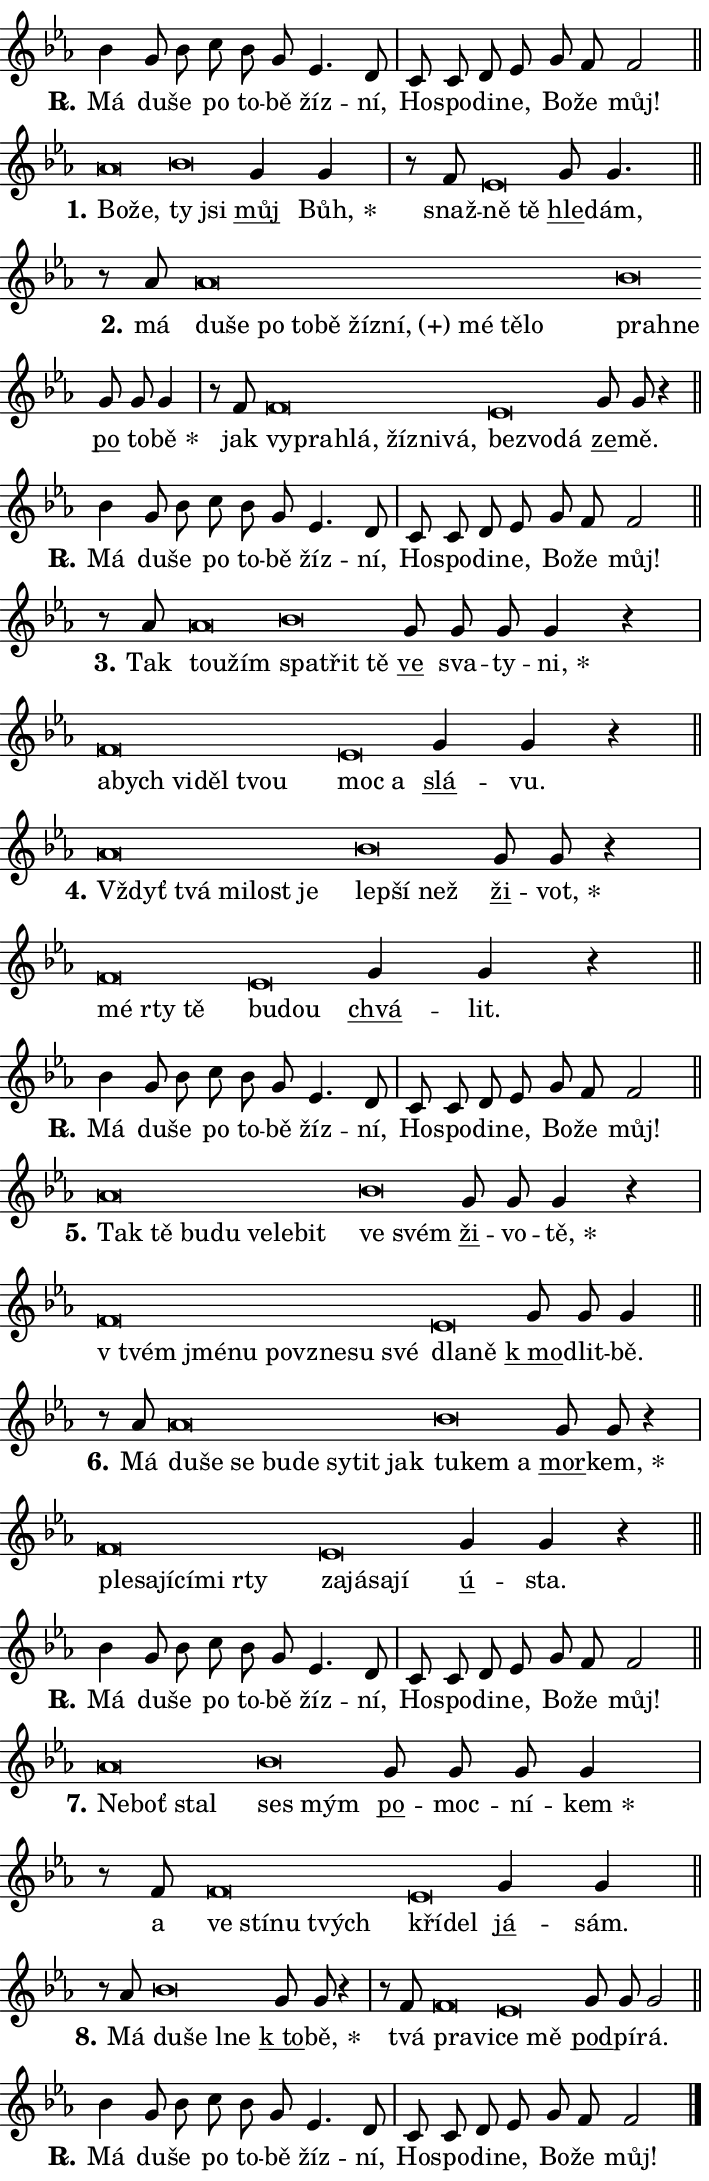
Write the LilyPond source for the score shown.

\version "2.24.0"
\header { tagline = "" }
\paper {
  indent = 0\cm
  top-margin = 0\cm
  right-margin = 0.13\cm % to fit lyric hyphens
  bottom-margin = 0\cm
  left-margin = 0\cm
  paper-width = 12\cm
  page-breaking = #ly:one-page-breaking
  system-system-spacing.basic-distance = #11
  score-system-spacing.basic-distance = #11
  ragged-last = ##f
}


%% Author: Thomas Morley
%% https://lists.gnu.org/archive/html/lilypond-user/2020-05/msg00002.html
#(define (line-position grob)
"Returns position of @var[grob} in current system:
   @code{'start}, if at first time-step
   @code{'end}, if at last time-step
   @code{'middle} otherwise
"
  (let* ((col (ly:item-get-column grob))
         (ln (ly:grob-object col 'left-neighbor))
         (rn (ly:grob-object col 'right-neighbor))
         (col-to-check-left (if (ly:grob? ln) ln col))
         (col-to-check-right (if (ly:grob? rn) rn col))
         (break-dir-left
           (and
             (ly:grob-property col-to-check-left 'non-musical #f)
             (ly:item-break-dir col-to-check-left)))
         (break-dir-right
           (and
             (ly:grob-property col-to-check-right 'non-musical #f)
             (ly:item-break-dir col-to-check-right))))
        (cond ((eqv? 1 break-dir-left) 'start)
              ((eqv? -1 break-dir-right) 'end)
              (else 'middle))))

#(define (tranparent-at-line-position vctor)
  (lambda (grob)
  "Relying on @code{line-position} select the relevant enry from @var{vctor}.
Used to determine transparency,"
    (case (line-position grob)
      ((end) (not (vector-ref vctor 0)))
      ((middle) (not (vector-ref vctor 1)))
      ((start) (not (vector-ref vctor 2))))))

noteHeadBreakVisibility =
#(define-music-function (break-visibility)(vector?)
"Makes @code{NoteHead}s transparent relying on @var{break-visibility}"
#{
  \override NoteHead.transparent =
    #(tranparent-at-line-position break-visibility)
#})

#(define delete-ledgers-for-transparent-note-heads
  (lambda (grob)
    "Reads whether a @code{NoteHead} is transparent.
If so this @code{NoteHead} is removed from @code{'note-heads} from
@var{grob}, which is supposed to be @code{LedgerLineSpanner}.
As a result ledgers are not printed for this @code{NoteHead}"
    (let* ((nhds-array (ly:grob-object grob 'note-heads))
           (nhds-list
             (if (ly:grob-array? nhds-array)
                 (ly:grob-array->list nhds-array)
                 '()))
           ;; Relies on the transparent-property being done before
           ;; Staff.LedgerLineSpanner.after-line-breaking is executed.
           ;; This is fragile ...
           (to-keep
             (remove
               (lambda (nhd)
                 (ly:grob-property nhd 'transparent #f))
               nhds-list)))
      ;; TODO find a better method to iterate over grob-arrays, similiar
      ;; to filter/remove etc for lists
      ;; For now rebuilt from scratch
      (set! (ly:grob-object grob 'note-heads)  '())
      (for-each
        (lambda (nhd)
          (ly:pointer-group-interface::add-grob grob 'note-heads nhd))
        to-keep))))

squashNotes = {
  \override NoteHead.X-extent = #'(-0.2 . 0.2)
  \override NoteHead.Y-extent = #'(-0.75 . 0)
  \override NoteHead.stencil =
    #(lambda (grob)
       (let ((pos (ly:grob-property grob 'staff-position)))
         (begin
           (if (< pos -7) (display "ERROR: Lower brevis then expected\n") (display ""))
           (if (<= pos -6) ly:text-interface::print ly:note-head::print))))
}
unSquashNotes = {
  \revert NoteHead.X-extent
  \revert NoteHead.Y-extent
  \revert NoteHead.stencil
}

hideNotes = \noteHeadBreakVisibility #begin-of-line-visible
unHideNotes = \noteHeadBreakVisibility #all-visible

% work-around for resetting accidentals
% https://lilypond.org/doc/v2.23/Documentation/notation/displaying-rhythms#unmetered-music
cadenzaMeasure = {
  \cadenzaOff
  \partial 1024 s1024
  \cadenzaOn
}

#(define-markup-command (accent layout props text) (markup?)
  "Underline accented syllable"
  (interpret-markup layout props
    #{\markup \override #'(offset . 4.3) \underline { #text }#}))

responsum = \markup \concat {
  "R" \hspace #-1.05 \path #0.1 #'((moveto 0 0.07) (lineto 0.9 0.8)) \hspace #0.05 "."
}

spaceSize = #0.6828661417322834 % exact space size for TeX Gyre Schola

\layout {
  \context {
    \Staff
    \remove "Time_signature_engraver"
    \override LedgerLineSpanner.after-line-breaking = #delete-ledgers-for-transparent-note-heads
  }
  \context {
    \Lyrics {
      \override LyricSpace.minimum-distance = \spaceSize
      \override LyricText.font-name = #"TeX Gyre Schola"
      \override LyricText.font-size = 1
      \override StanzaNumber.font-name = #"TeX Gyre Schola Bold"
      \override StanzaNumber.font-size = 1
    }
  }
  \context {
    \Score 
    \override NoteHead.text =
      #(lambda (grob) 
        (let ((pos (ly:grob-property grob 'staff-position)))
          #{\markup {
            \combine
              \halign #-0.55 \raise #(if (= pos -6) 0 0.5) \override #'(thickness . 2) \draw-line #'(3.2 . 0)
              \musicglyph "noteheads.sM1"
          }#}))
  }
}

% magnetic-lyrics.ily
%
%   written by
%     Jean Abou Samra <jean@abou-samra.fr>
%     Werner Lemberg <wl@gnu.org>
%
%   adapted by
%     Jiri Hon <jiri.hon@gmail.com>
%
% Version 2022-Apr-15

% https://www.mail-archive.com/lilypond-user@gnu.org/msg149350.html

#(define (Left_hyphen_pointer_engraver context)
   "Collect syllable-hyphen-syllable occurrences in lyrics and store
them in properties.  This engraver only looks to the left.  For
example, if the lyrics input is @code{foo -- bar}, it does the
following.

@itemize @bullet
@item
Set the @code{text} property of the @code{LyricHyphen} grob between
@q{foo} and @q{bar} to @code{foo}.

@item
Set the @code{left-hyphen} property of the @code{LyricText} grob with
text @q{foo} to the @code{LyricHyphen} grob between @q{foo} and
@q{bar}.
@end itemize

Use this auxiliary engraver in combination with the
@code{lyric-@/text::@/apply-@/magnetic-@/offset!} hook."
   (let ((hyphen #f)
         (text #f))
     (make-engraver
      (acknowledgers
       ((lyric-syllable-interface engraver grob source-engraver)
        (set! text grob)))
      (end-acknowledgers
       ((lyric-hyphen-interface engraver grob source-engraver)
        ;(when (not (grob::has-interface grob 'lyric-space-interface))
          (set! hyphen grob)));)
      ((stop-translation-timestep engraver)
       (when (and text hyphen)
         (ly:grob-set-object! text 'left-hyphen hyphen))
       (set! text #f)
       (set! hyphen #f)))))

#(define (lyric-text::apply-magnetic-offset! grob)
   "If the space between two syllables is less than the value in
property @code{LyricText@/.details@/.squash-threshold}, move the right
syllable to the left so that it gets concatenated with the left
syllable.

Use this function as a hook for
@code{LyricText@/.after-@/line-@/breaking} if the
@code{Left_@/hyphen_@/pointer_@/engraver} is active."
   (let ((hyphen (ly:grob-object grob 'left-hyphen #f)))
     (when hyphen
       (let ((left-text (ly:spanner-bound hyphen LEFT)))
         (when (grob::has-interface left-text 'lyric-syllable-interface)
           (let* ((common (ly:grob-common-refpoint grob left-text X))
                  (this-x-ext (ly:grob-extent grob common X))
                  (left-x-ext
                   (begin
                     ;; Trigger magnetism for left-text.
                     (ly:grob-property left-text 'after-line-breaking)
                     (ly:grob-extent left-text common X)))
                  ;; `delta` is the gap width between two syllables.
                  (delta (- (interval-start this-x-ext)
                            (interval-end left-x-ext)))
                  (details (ly:grob-property grob 'details))
                  (threshold (assoc-get 'squash-threshold details 0.2)))
             (when (< delta threshold)
               (let* (;; We have to manipulate the input text so that
                      ;; ligatures crossing syllable boundaries are not
                      ;; disabled.  For languages based on the Latin
                      ;; script this is essentially a beautification.
                      ;; However, for non-Western scripts it can be a
                      ;; necessity.
                      (lt (ly:grob-property left-text 'text))
                      (rt (ly:grob-property grob 'text))
                      (is-space (grob::has-interface hyphen 'lyric-space-interface))
                      (space (if is-space " " ""))
                      (extra-delta (if is-space spaceSize 0))
                      ;; Append new syllable.
                      (ltrt-space (if (and (string? lt) (string? rt))
                                (string-append lt space rt)
                                (make-concat-markup (list lt space rt))))
                      ;; Right-align `ltrt` to the right side.
                      (ltrt-space-markup (grob-interpret-markup
                               grob
                               (make-translate-markup
                                (cons (interval-length this-x-ext) 0)
                                (make-right-align-markup ltrt-space)))))
                 (begin
                   ;; Don't print `left-text`.
                   (ly:grob-set-property! left-text 'stencil #f)
                   ;; Set text and stencil (which holds all collected
                   ;; syllables so far) and shift it to the left.
                   (ly:grob-set-property! grob 'text ltrt-space)
                   (ly:grob-set-property! grob 'stencil ltrt-space-markup)
                   (ly:grob-translate-axis! grob (- (- delta extra-delta)) X))))))))))


#(define (lyric-hyphen::displace-bounds-first grob)
   ;; Make very sure this callback isn't triggered too early.
   (let ((left (ly:spanner-bound grob LEFT))
         (right (ly:spanner-bound grob RIGHT)))
     (ly:grob-property left 'after-line-breaking)
     (ly:grob-property right 'after-line-breaking)
     (ly:lyric-hyphen::print grob)))

squashThreshold = #0.4

\layout {
  \context {
    \Lyrics
    \consists #Left_hyphen_pointer_engraver
    \override LyricText.after-line-breaking =
      #lyric-text::apply-magnetic-offset!
    \override LyricHyphen.stencil = #lyric-hyphen::displace-bounds-first
    \override LyricText.details.squash-threshold = \squashThreshold
    \override LyricHyphen.minimum-distance = 0
    \override LyricHyphen.minimum-length = \squashThreshold
  }
}

squashText = \override LyricText.details.squash-threshold = 9999
unSquashText = \override LyricText.details.squash-threshold = \squashThreshold

leftText = \override LyricText.self-alignment-X = #LEFT
unLeftText = \revert LyricText.self-alignment-X

starOffset = #(lambda (grob) 
                (let ((x_offset (ly:self-alignment-interface::aligned-on-x-parent grob)))
                  (if (= x_offset 0) 0 (+ x_offset 1.2))))

star = #(define-music-function (syllable)(string?)
"Append star separator at the end of a syllable"
#{
  \once \override LyricText.X-offset = #starOffset
  \lyricmode { \markup {
    #syllable
    \override #'((font-name . "TeX Gyre Schola Bold")) \hspace #0.2 \lower #0.65 \larger "*"
  } }
#})

starAccent = #(define-music-function (syllable)(string?)
"Append star separator at the end of a syllable and make accent"
#{
  \once \override LyricText.X-offset = #starOffset
  \lyricmode { \markup {
    \accent #syllable
    \override #'((font-name . "TeX Gyre Schola Bold")) \hspace #0.2 \lower #0.65 \larger "*"
  } }
#})

breath = #(define-music-function (syllable)(string?)
"Append breathing indicator at the end of a syllable"
#{
  \lyricmode { \markup { #syllable "+" } }
#})

optionalBreath = #(define-music-function (syllable)(string?)
"Append optional breathing indicator at the end of a syllable"
#{
  \lyricmode { \markup { #syllable "(+)" } }
#})


\score {
    <<
        \new Voice = "melody" { \cadenzaOn \key es \major \relative { bes'4 g8 bes c bes g \bar "" es4. d8 \cadenzaMeasure \bar "|" c c d es \bar "" g f f2 \cadenzaMeasure \bar "||" \break } }
        \new Lyrics \lyricsto "melody" { \lyricmode { \set stanza = \responsum
Má du -- še po to -- bě žíz -- ní, Ho -- spo -- di -- ne, Bo -- že můj! } }
    >>
    \layout {}
}

\score {
    <<
        \new Voice = "melody" { \cadenzaOn \key es \major \relative { \squashNotes as'\breve*1/16 \hideNotes \breve*1/16 \bar "" \unHideNotes \unSquashNotes \squashNotes bes\breve*1/16 \hideNotes \breve*1/16 \bar "" \unHideNotes \unSquashNotes \bar "" g4 g4 \cadenzaMeasure \bar "|" r8 f \squashNotes es\breve*1/16 \hideNotes \breve*1/16 \bar "" \unHideNotes \unSquashNotes \bar "" g8 g4. \cadenzaMeasure \bar "||" \break } }
        \new Lyrics \lyricsto "melody" { \lyricmode { \set stanza = "1."
\leftText Bo -- \squashText že, \unSquashText ty \squashText jsi \unLeftText \unSquashText \markup \accent můj \star Bůh, snaž -- \leftText ně \squashText tě \unLeftText \unSquashText \markup \accent hle -- dám, } }
    >>
    \layout {}
}

\score {
    <<
        \new Voice = "melody" { \cadenzaOn \key es \major \relative { r8 as'8 \squashNotes as\breve*1/16 \hideNotes \breve*1/16 \bar "" \breve*1/16 \bar "" \breve*1/16 \bar "" \breve*1/16 \bar "" \breve*1/16 \bar "" \breve*1/16 \bar "" \breve*1/16 \bar "" \breve*1/16 \breve*1/16 \bar "" \unHideNotes \unSquashNotes \squashNotes bes\breve*1/16 \hideNotes \breve*1/16 \bar "" \unHideNotes \unSquashNotes \bar "" g8 g g4 \cadenzaMeasure \bar "|" r8 f8 \squashNotes f\breve*1/16 \hideNotes \breve*1/16 \bar "" \breve*1/16 \bar "" \breve*1/16 \bar "" \breve*1/16 \breve*1/16 \bar "" \unHideNotes \unSquashNotes \squashNotes es\breve*1/16 \hideNotes \breve*1/16 \breve*1/16 \bar "" \unHideNotes \unSquashNotes \bar "" g8 g r4 \cadenzaMeasure \bar "||" \break } }
        \new Lyrics \lyricsto "melody" { \lyricmode { \set stanza = "2."
má \leftText du -- \squashText še po to -- bě žíz -- \optionalBreath ní, mé tě -- lo \unSquashText pra -- \squashText hne \unLeftText \unSquashText \markup \accent po to -- \star bě jak \leftText vy -- \squashText pra -- hlá, žíz -- ni -- vá, \unSquashText bez -- \squashText vo -- dá \unLeftText \unSquashText \markup \accent ze -- mě. } }
    >>
    \layout {}
}

\score {
    <<
        \new Voice = "melody" { \cadenzaOn \key es \major \relative { bes'4 g8 bes c bes g \bar "" es4. d8 \cadenzaMeasure \bar "|" c c d es \bar "" g f f2 \cadenzaMeasure \bar "||" \break } }
        \new Lyrics \lyricsto "melody" { \lyricmode { \set stanza = \responsum
Má du -- še po to -- bě žíz -- ní, Ho -- spo -- di -- ne, Bo -- že můj! } }
    >>
    \layout {}
}

\score {
    <<
        \new Voice = "melody" { \cadenzaOn \key es \major \relative { r8 as'8 \squashNotes as\breve*1/16 \hideNotes \breve*1/16 \bar "" \unHideNotes \unSquashNotes \squashNotes bes\breve*1/16 \hideNotes \breve*1/16 \breve*1/16 \bar "" \unHideNotes \unSquashNotes \bar "" g8 g g g4 r \cadenzaMeasure \bar "|" \squashNotes f\breve*1/16 \hideNotes \breve*1/16 \bar "" \breve*1/16 \bar "" \breve*1/16 \breve*1/16 \bar "" \unHideNotes \unSquashNotes \squashNotes es\breve*1/16 \hideNotes \breve*1/16 \bar "" \unHideNotes \unSquashNotes \bar "" g4 g r \cadenzaMeasure \bar "||" \break } }
        \new Lyrics \lyricsto "melody" { \lyricmode { \set stanza = "3."
Tak \leftText tou -- \squashText žím \unSquashText spa -- \squashText třit tě \unLeftText \unSquashText \markup \accent ve sva -- ty -- \star ni, \leftText a -- \squashText bych vi -- děl tvou \unSquashText moc \squashText a \unLeftText \unSquashText \markup \accent slá -- vu. } }
    >>
    \layout {}
}

\score {
    <<
        \new Voice = "melody" { \cadenzaOn \key es \major \relative { \squashNotes as'\breve*1/16 \hideNotes \breve*1/16 \bar "" \breve*1/16 \bar "" \breve*1/16 \breve*1/16 \bar "" \unHideNotes \unSquashNotes \squashNotes bes\breve*1/16 \hideNotes \breve*1/16 \breve*1/16 \bar "" \unHideNotes \unSquashNotes \bar "" g8 g r4 \cadenzaMeasure \bar "|" \squashNotes f\breve*1/16 \hideNotes \breve*1/16 \breve*1/16 \bar "" \unHideNotes \unSquashNotes \squashNotes es\breve*1/16 \hideNotes \breve*1/16 \bar "" \unHideNotes \unSquashNotes \bar "" g4 g r \cadenzaMeasure \bar "||" \break } }
        \new Lyrics \lyricsto "melody" { \lyricmode { \set stanza = "4."
\leftText Vždyť \squashText tvá mi -- lost je \unSquashText lep -- \squashText ší než \unLeftText \unSquashText \markup \accent ži -- \star vot, \leftText mé \squashText rty tě \unSquashText bu -- \squashText dou \unLeftText \unSquashText \markup \accent chvá -- lit. } }
    >>
    \layout {}
}

\score {
    <<
        \new Voice = "melody" { \cadenzaOn \key es \major \relative { bes'4 g8 bes c bes g \bar "" es4. d8 \cadenzaMeasure \bar "|" c c d es \bar "" g f f2 \cadenzaMeasure \bar "||" \break } }
        \new Lyrics \lyricsto "melody" { \lyricmode { \set stanza = \responsum
Má du -- še po to -- bě žíz -- ní, Ho -- spo -- di -- ne, Bo -- že můj! } }
    >>
    \layout {}
}

\score {
    <<
        \new Voice = "melody" { \cadenzaOn \key es \major \relative { \squashNotes as'\breve*1/16 \hideNotes \breve*1/16 \bar "" \breve*1/16 \bar "" \breve*1/16 \bar "" \breve*1/16 \bar "" \breve*1/16 \breve*1/16 \bar "" \unHideNotes \unSquashNotes \squashNotes bes\breve*1/16 \hideNotes \breve*1/16 \bar "" \unHideNotes \unSquashNotes \bar "" g8 g g4 r \cadenzaMeasure \bar "|" \squashNotes f\breve*1/16 \hideNotes \breve*1/16 \bar "" \breve*1/16 \bar "" \breve*1/16 \bar "" \breve*1/16 \bar "" \breve*1/16 \breve*1/16 \bar "" \unHideNotes \unSquashNotes \squashNotes es\breve*1/16 \hideNotes \breve*1/16 \bar "" \unHideNotes \unSquashNotes \bar "" g8 g g4 \cadenzaMeasure \bar "||" \break } }
        \new Lyrics \lyricsto "melody" { \lyricmode { \set stanza = "5."
\leftText Tak \squashText tě bu -- du ve -- le -- bit \unSquashText ve \squashText svém \unLeftText \unSquashText \markup \accent ži -- vo -- \star tě, \leftText "v tvém" \squashText jmé -- nu po -- vzne -- su své \unSquashText dla -- \squashText ně \unLeftText \unSquashText \markup \accent "k mo" -- dlit -- bě. } }
    >>
    \layout {}
}

\score {
    <<
        \new Voice = "melody" { \cadenzaOn \key es \major \relative { r8 as'8 \squashNotes as\breve*1/16 \hideNotes \breve*1/16 \bar "" \breve*1/16 \bar "" \breve*1/16 \bar "" \breve*1/16 \bar "" \breve*1/16 \bar "" \breve*1/16 \breve*1/16 \bar "" \unHideNotes \unSquashNotes \squashNotes bes\breve*1/16 \hideNotes \breve*1/16 \breve*1/16 \bar "" \unHideNotes \unSquashNotes \bar "" g8 g r4 \cadenzaMeasure \bar "|" \squashNotes f\breve*1/16 \hideNotes \breve*1/16 \bar "" \breve*1/16 \bar "" \breve*1/16 \bar "" \breve*1/16 \breve*1/16 \bar "" \unHideNotes \unSquashNotes \squashNotes es\breve*1/16 \hideNotes \breve*1/16 \bar "" \breve*1/16 \breve*1/16 \bar "" \unHideNotes \unSquashNotes \bar "" g4 g r \cadenzaMeasure \bar "||" \break } }
        \new Lyrics \lyricsto "melody" { \lyricmode { \set stanza = "6."
Má \leftText du -- \squashText še se bu -- de sy -- tit jak \unSquashText tu -- \squashText kem a \unLeftText \unSquashText \markup \accent mor -- \star kem, \leftText ple -- \squashText sa -- jí -- cí -- mi rty \unSquashText za -- \squashText já -- sa -- jí \unLeftText \unSquashText \markup \accent ú -- sta. } }
    >>
    \layout {}
}

\score {
    <<
        \new Voice = "melody" { \cadenzaOn \key es \major \relative { bes'4 g8 bes c bes g \bar "" es4. d8 \cadenzaMeasure \bar "|" c c d es \bar "" g f f2 \cadenzaMeasure \bar "||" \break } }
        \new Lyrics \lyricsto "melody" { \lyricmode { \set stanza = \responsum
Má du -- še po to -- bě žíz -- ní, Ho -- spo -- di -- ne, Bo -- že můj! } }
    >>
    \layout {}
}

\score {
    <<
        \new Voice = "melody" { \cadenzaOn \key es \major \relative { \squashNotes as'\breve*1/16 \hideNotes \breve*1/16 \breve*1/16 \bar "" \unHideNotes \unSquashNotes \squashNotes bes\breve*1/16 \hideNotes \breve*1/16 \bar "" \unHideNotes \unSquashNotes \bar "" g8 g g g4 \cadenzaMeasure \bar "|" r8 f8 \squashNotes f\breve*1/16 \hideNotes \breve*1/16 \bar "" \breve*1/16 \breve*1/16 \bar "" \unHideNotes \unSquashNotes \squashNotes es\breve*1/16 \hideNotes \breve*1/16 \bar "" \unHideNotes \unSquashNotes \bar "" g4 g4 \cadenzaMeasure \bar "||" \break } }
        \new Lyrics \lyricsto "melody" { \lyricmode { \set stanza = "7."
\leftText Ne -- \squashText boť stal \unSquashText ses \squashText mým \unLeftText \unSquashText \markup \accent po -- moc -- ní -- \star kem a \leftText ve \squashText stí -- nu tvých \unSquashText kří -- \squashText del \unLeftText \unSquashText \markup \accent já -- sám. } }
    >>
    \layout {}
}

\score {
    <<
        \new Voice = "melody" { \cadenzaOn \key es \major \relative { r8 as'8 \squashNotes bes\breve*1/16 \hideNotes \breve*1/16 \breve*1/16 \bar "" \unHideNotes \unSquashNotes \bar "" g8 g r4 \cadenzaMeasure \bar "|" r8 f8 \squashNotes f\breve*1/16 \hideNotes \breve*1/16 \bar "" \unHideNotes \unSquashNotes \squashNotes es\breve*1/16 \hideNotes \breve*1/16 \bar "" \unHideNotes \unSquashNotes \bar "" g8 g g2 \cadenzaMeasure \bar "||" \break } }
        \new Lyrics \lyricsto "melody" { \lyricmode { \set stanza = "8."
Má \leftText du -- \squashText še lne \unLeftText \unSquashText \markup \accent "k to" -- \star bě, tvá \leftText pra -- \squashText vi -- \unSquashText ce \squashText mě \unLeftText \unSquashText \markup \accent pod -- pí -- rá. } }
    >>
    \layout {}
}

\score {
    <<
        \new Voice = "melody" { \cadenzaOn \key es \major \relative { bes'4 g8 bes c bes g \bar "" es4. d8 \cadenzaMeasure \bar "|" c c d es \bar "" g f f2 \cadenzaMeasure \bar "||" \break } \bar "|." }
        \new Lyrics \lyricsto "melody" { \lyricmode { \set stanza = \responsum
Má du -- še po to -- bě žíz -- ní, Ho -- spo -- di -- ne, Bo -- že můj! } }
    >>
    \layout {}
}
